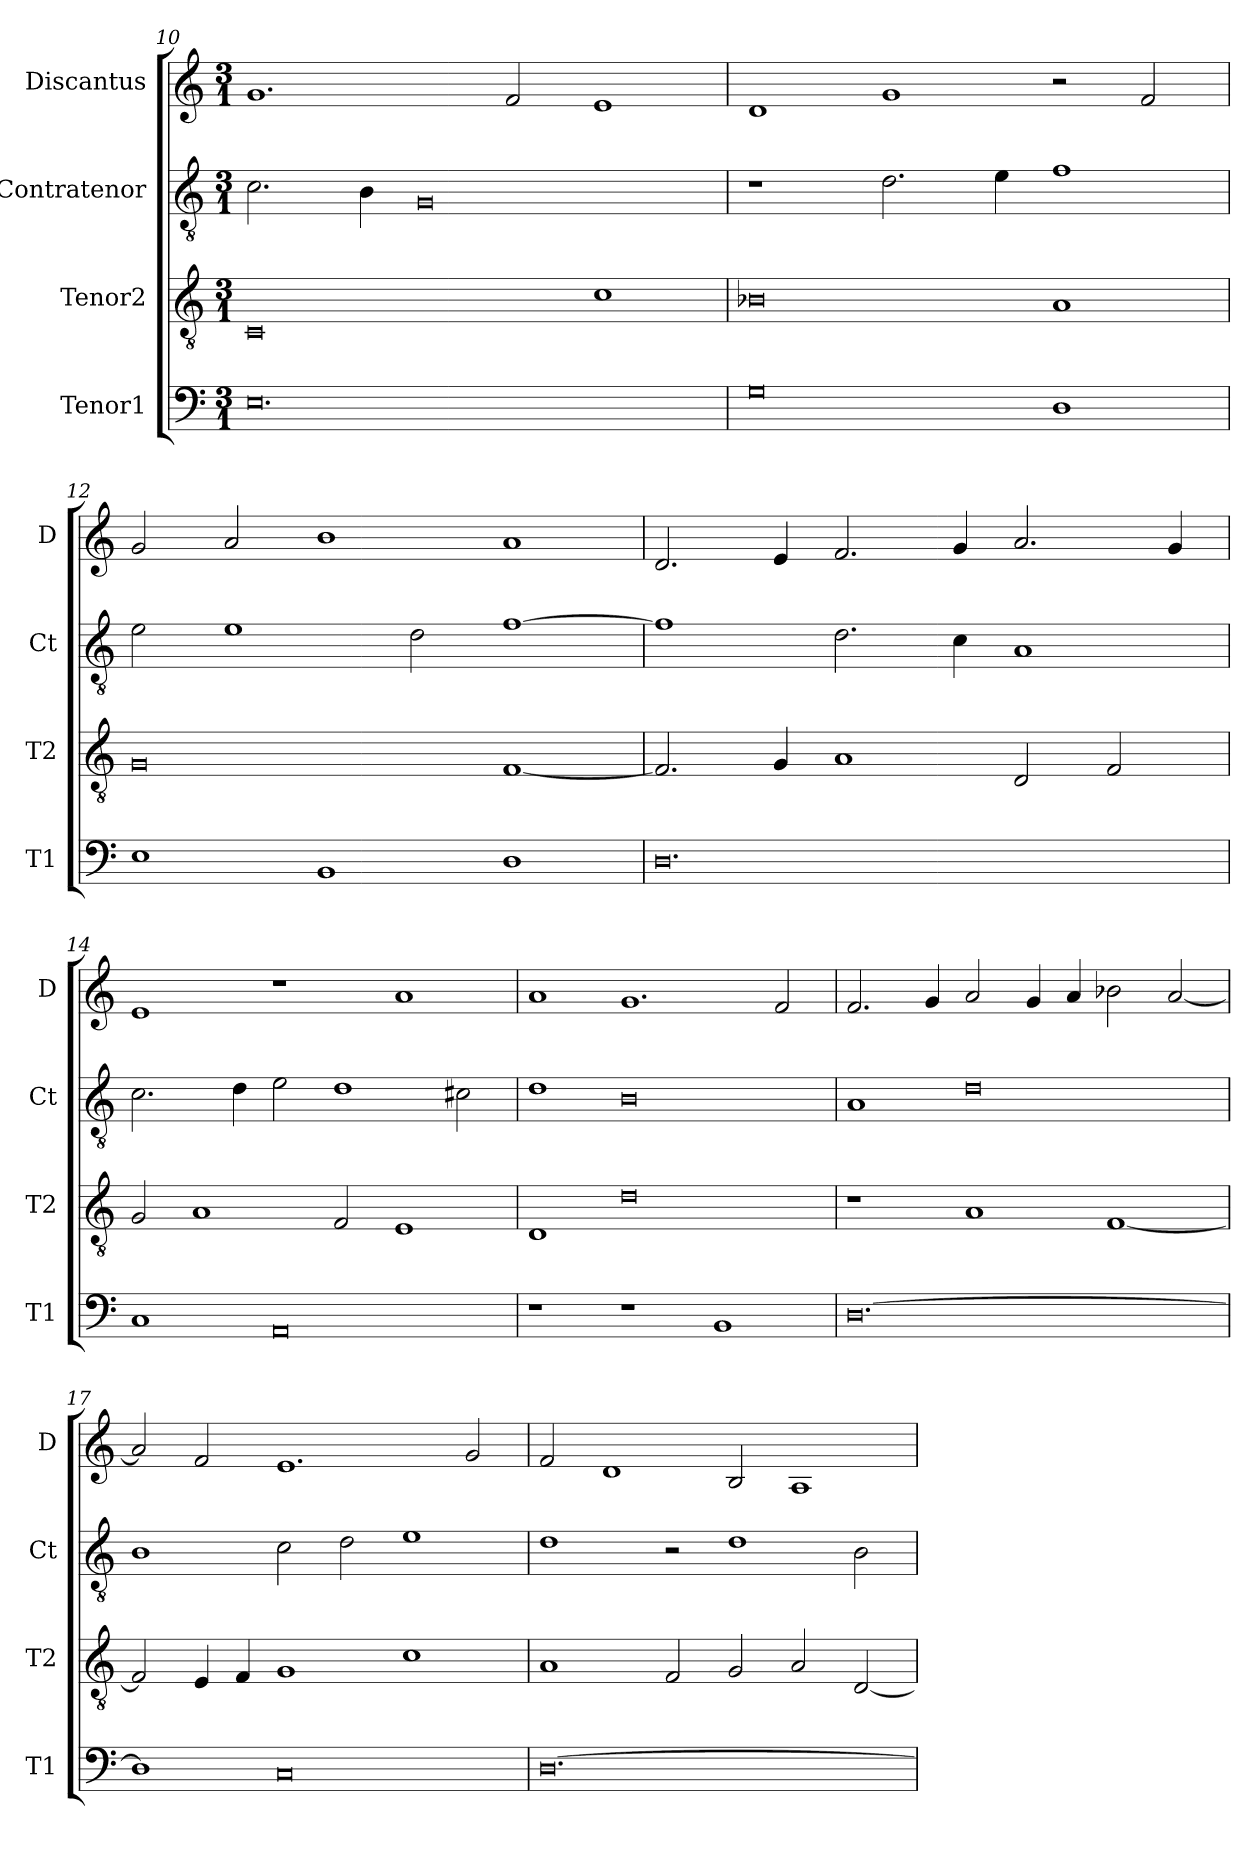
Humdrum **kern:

**kern	**kern	**kern	**kern
*part4	*part3	*part2	*part1
*staff4	*staff3	*staff2	*staff1
*I"Tenor1	*I"Tenor2	*I"Contratenor	*I"Discantus
*I'T1	*I'T2	*I'Ct	*I'D
*clefF4	*clefGv2	*clefGv2	*clefG2
*k[]	*k[]	*k[]	*k[]
*M3/1	*M3/1	*M3/1	*M3/1
=10	=10	=10	=10
0.E	0C	2.c\	1.g
.	.	4B\	.
.	.	0G	.
.	.	.	2f/
.	1c	.	1e
=11	=11	=11	=11
0G	0B-X	1r	1d
.	.	2.d\	1g
.	.	4e\	.
1D	1A	1f	2r
.	.	.	2f/
=12	=12	=12	=12
1E	0G	2e\	2g/
.	.	1e	2a/
1BB	.	.	1b
.	.	2d\	.
1D	[1F	[1f	1a
=13	=13	=13	=13
0.D	2.F/]	1f]	2.d/
.	4G/	.	4e/
.	1A	2.d\	2.f/
.	.	4c\	4g/
.	2D/	1A	2.a/
.	2F/	.	.
.	.	.	4g/
=14	=14	=14	=14
1C	2G/	2.c\	1e
.	1A	.	.
.	.	4d\	.
0AA	.	2e\	1r
.	2F/	1d	.
.	1E	.	1a
.	.	2c#X\	.
=15	=15	=15	=15
1r	1D	1d	1a
1r	0d	0B	1.g
1BB	.	.	.
.	.	.	2f/
=16	=16	=16	=16
[0.D	1r	1A	2.f/
.	.	.	4g/
.	1A	0d	2a/
.	.	.	4g/
.	.	.	4a/
.	[1F	.	2b-X\
.	.	.	[2a/
=17	=17	=17	=17
1D]	2F/]	1B	2a/]
.	4E/	.	2f/
.	4F/	.	.
0C	1G	2c\	1.e
.	.	2d\	.
.	1c	1e	.
.	.	.	2g/
=18	=18	=18	=18
[0.D	1A	1d	2f/
.	.	.	1d
.	2F/	2r	.
.	2G/	1d	2B/
.	2A/	.	1A
.	[2D/	2B\	.
=	=	=	=
*-	*-	*-	*-
